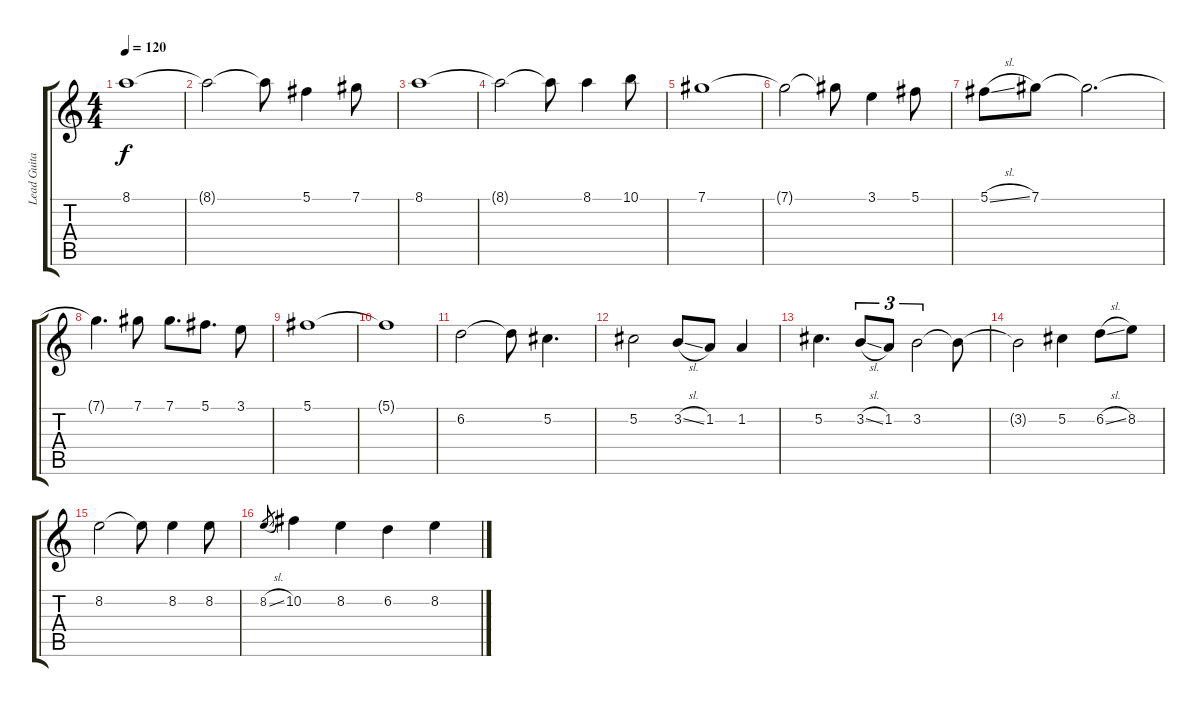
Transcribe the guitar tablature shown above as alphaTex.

\track ("Lead Guitar 1" "Lead Guita") {instrument acousticguitarnylon}
\staff {score tabs}
\tuning (Db4 Ab3 E3 B2 Gb2 Db2) {hide}
\ts (4 4)
\tempo 120
\clef g2
\ks c
8.1.1{dy f} |
8.1{t}.2 8.1{t}.8 5.1.4 7.1.8 |
8.1.1 |
8.1{t}.2 8.1{t}.8 8.1.4 10.1.8 |
7.1.1 |
7.1{t}.2 7.1{t}.8 3.1.4 5.1.8 |
5.1{sl}.8 7.1.8 7.1{t}.2{d} |
7.1{t}.4{d} 7.1.8 7.1.8{d} 5.1.8{d} 3.1.8 |
5.1.1 |
5.1{t}.1 |
6.2.2 6.2{t}.8 5.2.4{d} |
5.2.2 3.2{sl}.8 1.2.8 1.2.4 |
5.2.4{d} 3.2{sl}.8{tu (3 2)} 1.2.8{tu (3 2)} 3.2.2{tu (3 2)} 3.2{t}.8 |
3.2{t}.2 5.2.4 6.2{sl}.8 8.2.8 |
8.2.2 8.2{t}.8 8.2.4 8.2.8 |
8.2{sl}.8{gr} 10.2.4 8.2.4 6.2.4 8.2.4
